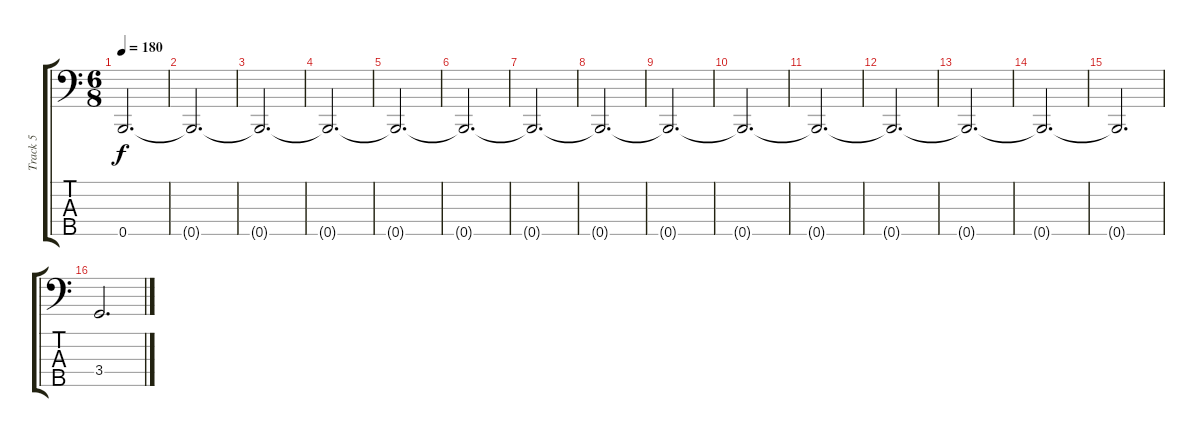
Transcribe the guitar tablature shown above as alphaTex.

\track ("Track 5" "Track 5") {instrument electricbassfinger}
\staff {score tabs}
\tuning (G2 D2 A1 E1 B0) {hide}
\ts (6 8)
\tempo 180
\clef f4
\ks c
0.5{t}.2{d dy f} |
0.5{t}.2{d} |
0.5{t}.2{d} |
0.5{t}.2{d} |
0.5{t}.2{d} |
0.5{t}.2{d} |
0.5{t}.2{d} |
0.5{t}.2{d} |
0.5{t}.2{d} |
0.5{t}.2{d} |
0.5{t}.2{d} |
0.5{t}.2{d} |
0.5{t}.2{d} |
0.5{t}.2{d} |
0.5{t}.2{d} |
3.4.2{d}
